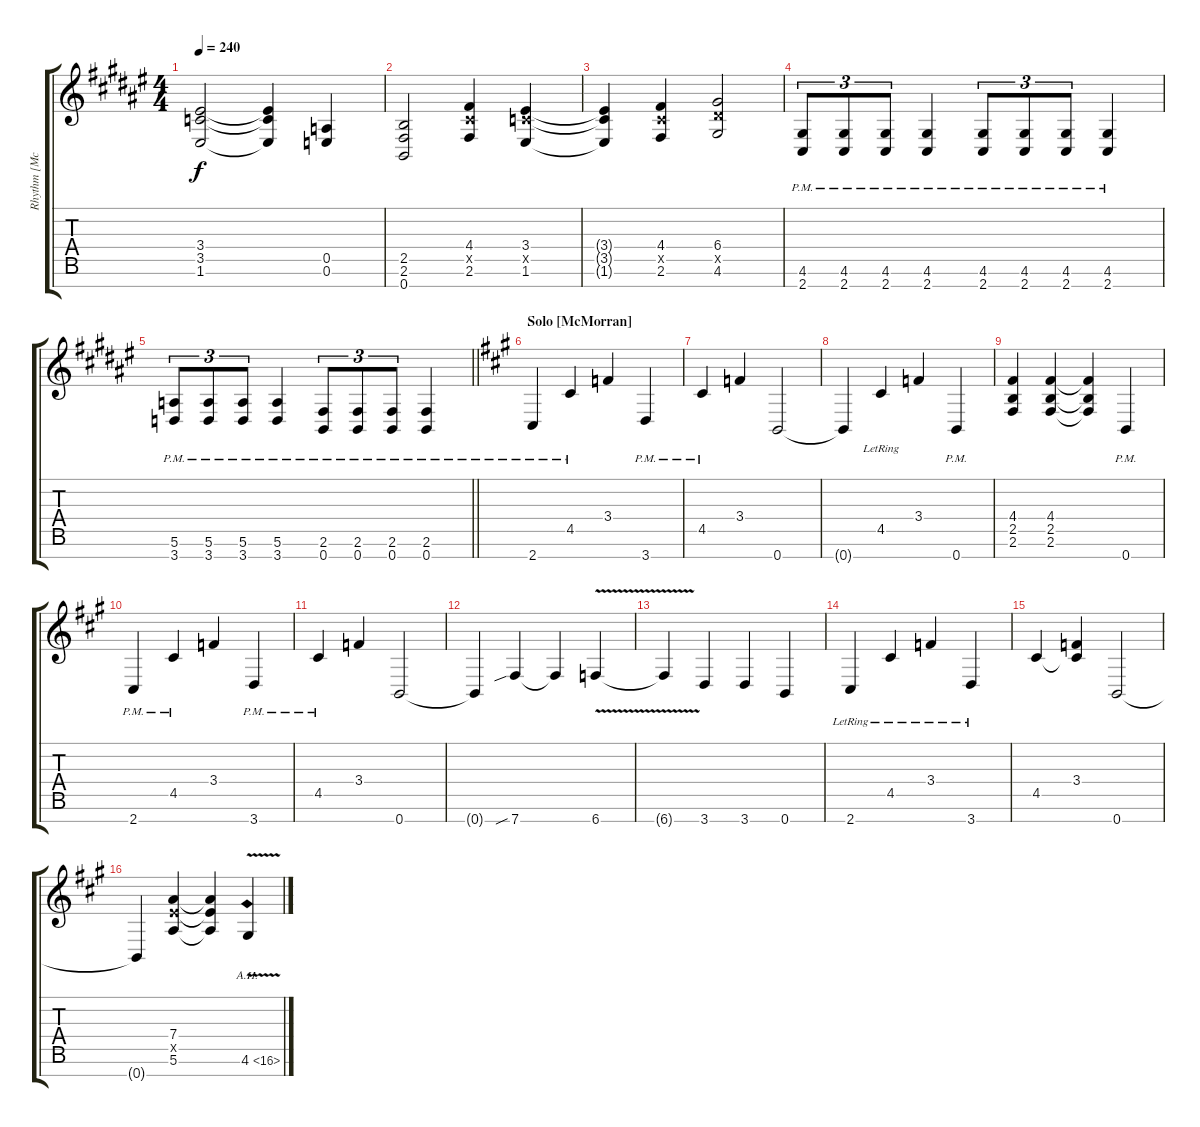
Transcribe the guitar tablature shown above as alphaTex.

\track ("Rhythm [McMorran]" "Rhythm [Mc") {instrument overdrivenguitar}
\staff {score tabs}
\tuning (E4 B3 G3 D3 A2 E2 B1) {hide}
\ts (4 4)
\tempo 240
\clef g2
\ks f#
(3.4{t} 3.5{t} 1.6{t}).2{dy f} (3.4{t} 3.5{t} 1.6{t}).4 (0.5 0.6).4 |
(2.5 2.6 0.7).2 (4.4 4.5{x} 2.6).4 (3.4 3.5{x} 1.6).4 |
(3.4{t} 3.5{t} 1.6{t}).4 (4.4 4.5{x} 2.6).4 (6.4 6.5{x} 4.6).2 |
(4.6{pm} 2.7{pm}).8{tu (3 2)} (4.6{pm} 2.7{pm}).8{tu (3 2)} (4.6{pm} 2.7{pm}).8{tu (3 2)} (4.6{pm} 2.7{pm}).4 (4.6{pm} 2.7{pm}).8{tu (3 2)} (4.6{pm} 2.7{pm}).8{tu (3 2)} (4.6{pm} 2.7{pm}).8{tu (3 2)} (4.6{pm} 2.7{pm}).4 |
\barLineRight lightlight
(5.6{pm} 3.7{pm}).8{tu (3 2)} (5.6{pm} 3.7{pm}).8{tu (3 2)} (5.6{pm} 3.7{pm}).8{tu (3 2)} (5.6{pm} 3.7{pm}).4 (2.6{pm} 0.7{pm}).8{tu (3 2)} (2.6{pm} 0.7{pm}).8{tu (3 2)} (2.6{pm} 0.7{pm}).8{tu (3 2)} (2.6{pm} 0.7{pm}).4 |
\section ("" "Solo [McMorran]")
\ks f#minor
2.7{pm}.4 4.5{pm}.4 3.4.4 3.7{pm}.4 |
4.5{pm}.4 3.4.4 0.7.2 |
0.7{t}.4 4.5{lr}.4 3.4.4 0.7{pm}.4 |
(4.4 2.5 2.6).4 (4.4 2.5 2.6).4 (4.4{t} 2.5{t} 2.6{t}).4 0.7{pm}.4 |
2.7{pm}.4 4.5{pm}.4 3.4.4 3.7{pm}.4 |
4.5{pm}.4 3.4.4 0.7.2 |
0.7{t}.4 7.7{sib}.4 7.7{t}.4 6.7{v}.4 |
6.7{v t}.4 3.7.4 3.7.4 0.7.4 |
2.7{lr}.4 4.5{lr}.4 3.4{lr}.4 3.7{lr}.4 |
4.5.4 (3.4 4.5{t}).4 0.7.2 |
0.7{t}.4 (7.4 7.5{x} 5.6).4 (7.4{t} 7.5{t} 5.6{t}).4 4.6{ah 12 v}.4
